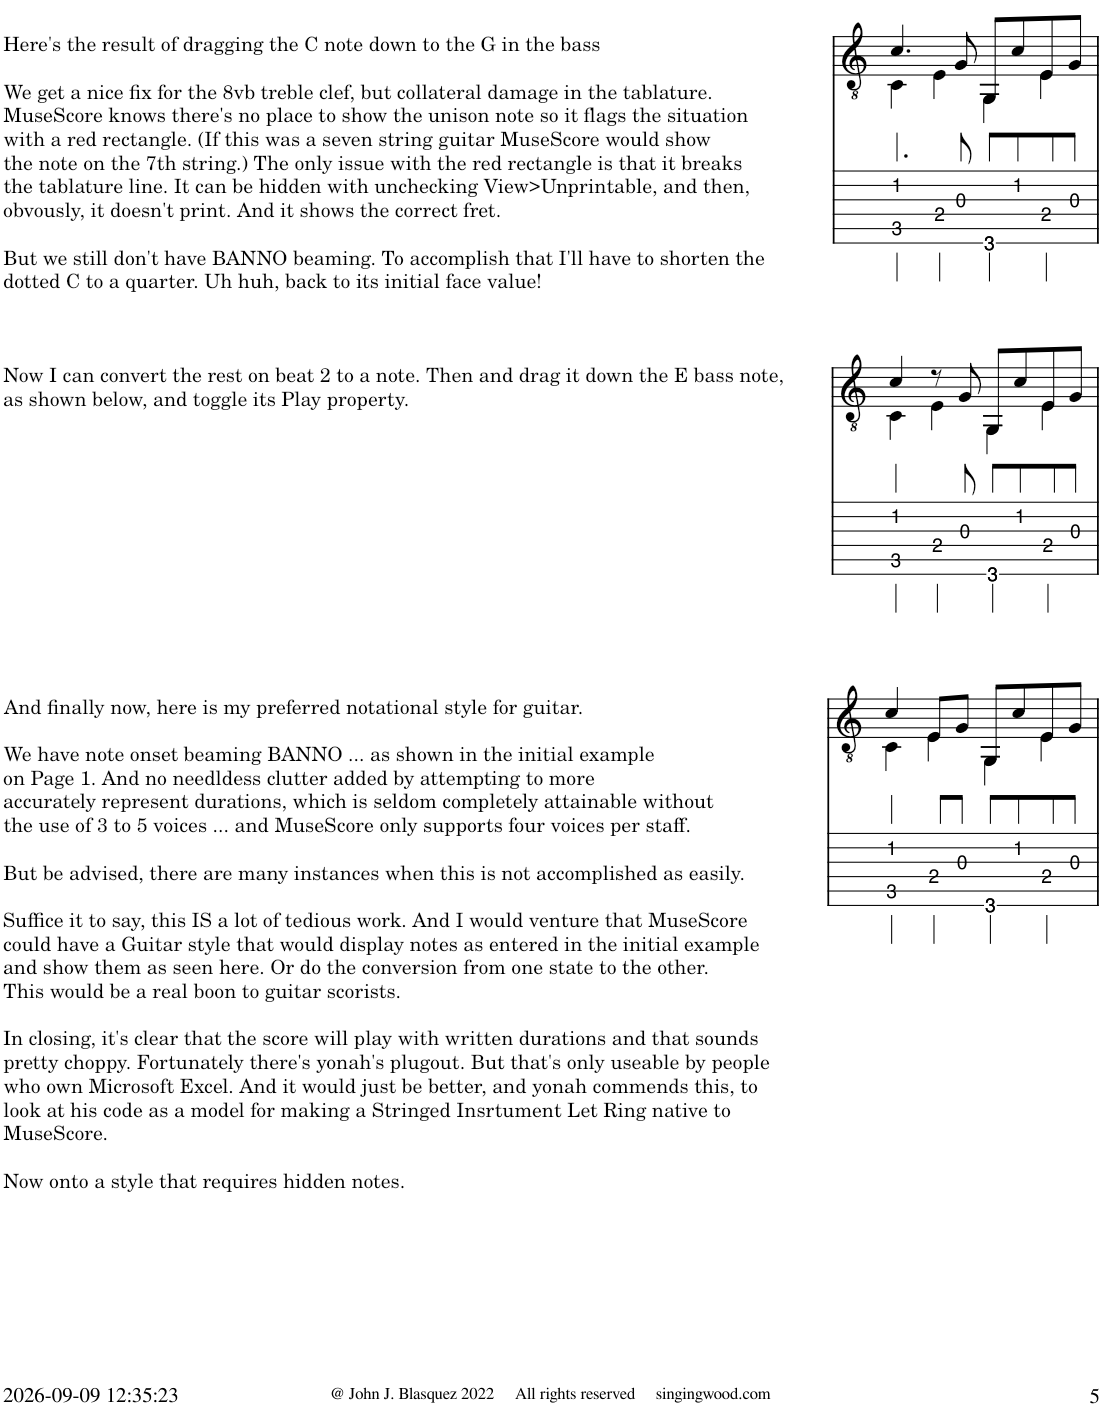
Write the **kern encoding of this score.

**kern	**kern
*part1	*part1
*staff2	*staff1
*I"Guitar	*
!!LO:PB:g=z
*	*clefGv2
*k[]	*k[]
*M4/4	*M4/4
=17	=17
*^	*^
4.c/	4C\	4.c/	4C\
.	4E\	.	4E\
8G/	.	8G/	.
8GG/L	4GG\	8GG/L	4GG\
8c/	.	8c/	.
8E/	4E\	8E/	4E\
8G/J	.	8G/J	.
!!LO:LB:g=z	!!
=18	=18	=18	=18
4c/	4C\	4c/	4C\
8r	4E\	8r	4E\
8G/	.	8G/	.
8GG/L	4GG\	8GG/L	4GG\
8c/	.	8c/	.
8E/	4E\	8E/	4E\
8G/J	.	8G/J	.
!!LO:LB:g=z	!!
=19	=19	=19	=19
4c/	4C\	4c/	4C\
8E/L	4E\	8E/L	4E\
8G/J	.	8G/J	.
8GG/L	4GG\	8GG/L	4GG\
8c/	.	8c/	.
8E/	4E\	8E/	4E\
8G/J	.	8G/J	.
*v	*v	*	*
*	*v	*v
=	=
*-	*-
